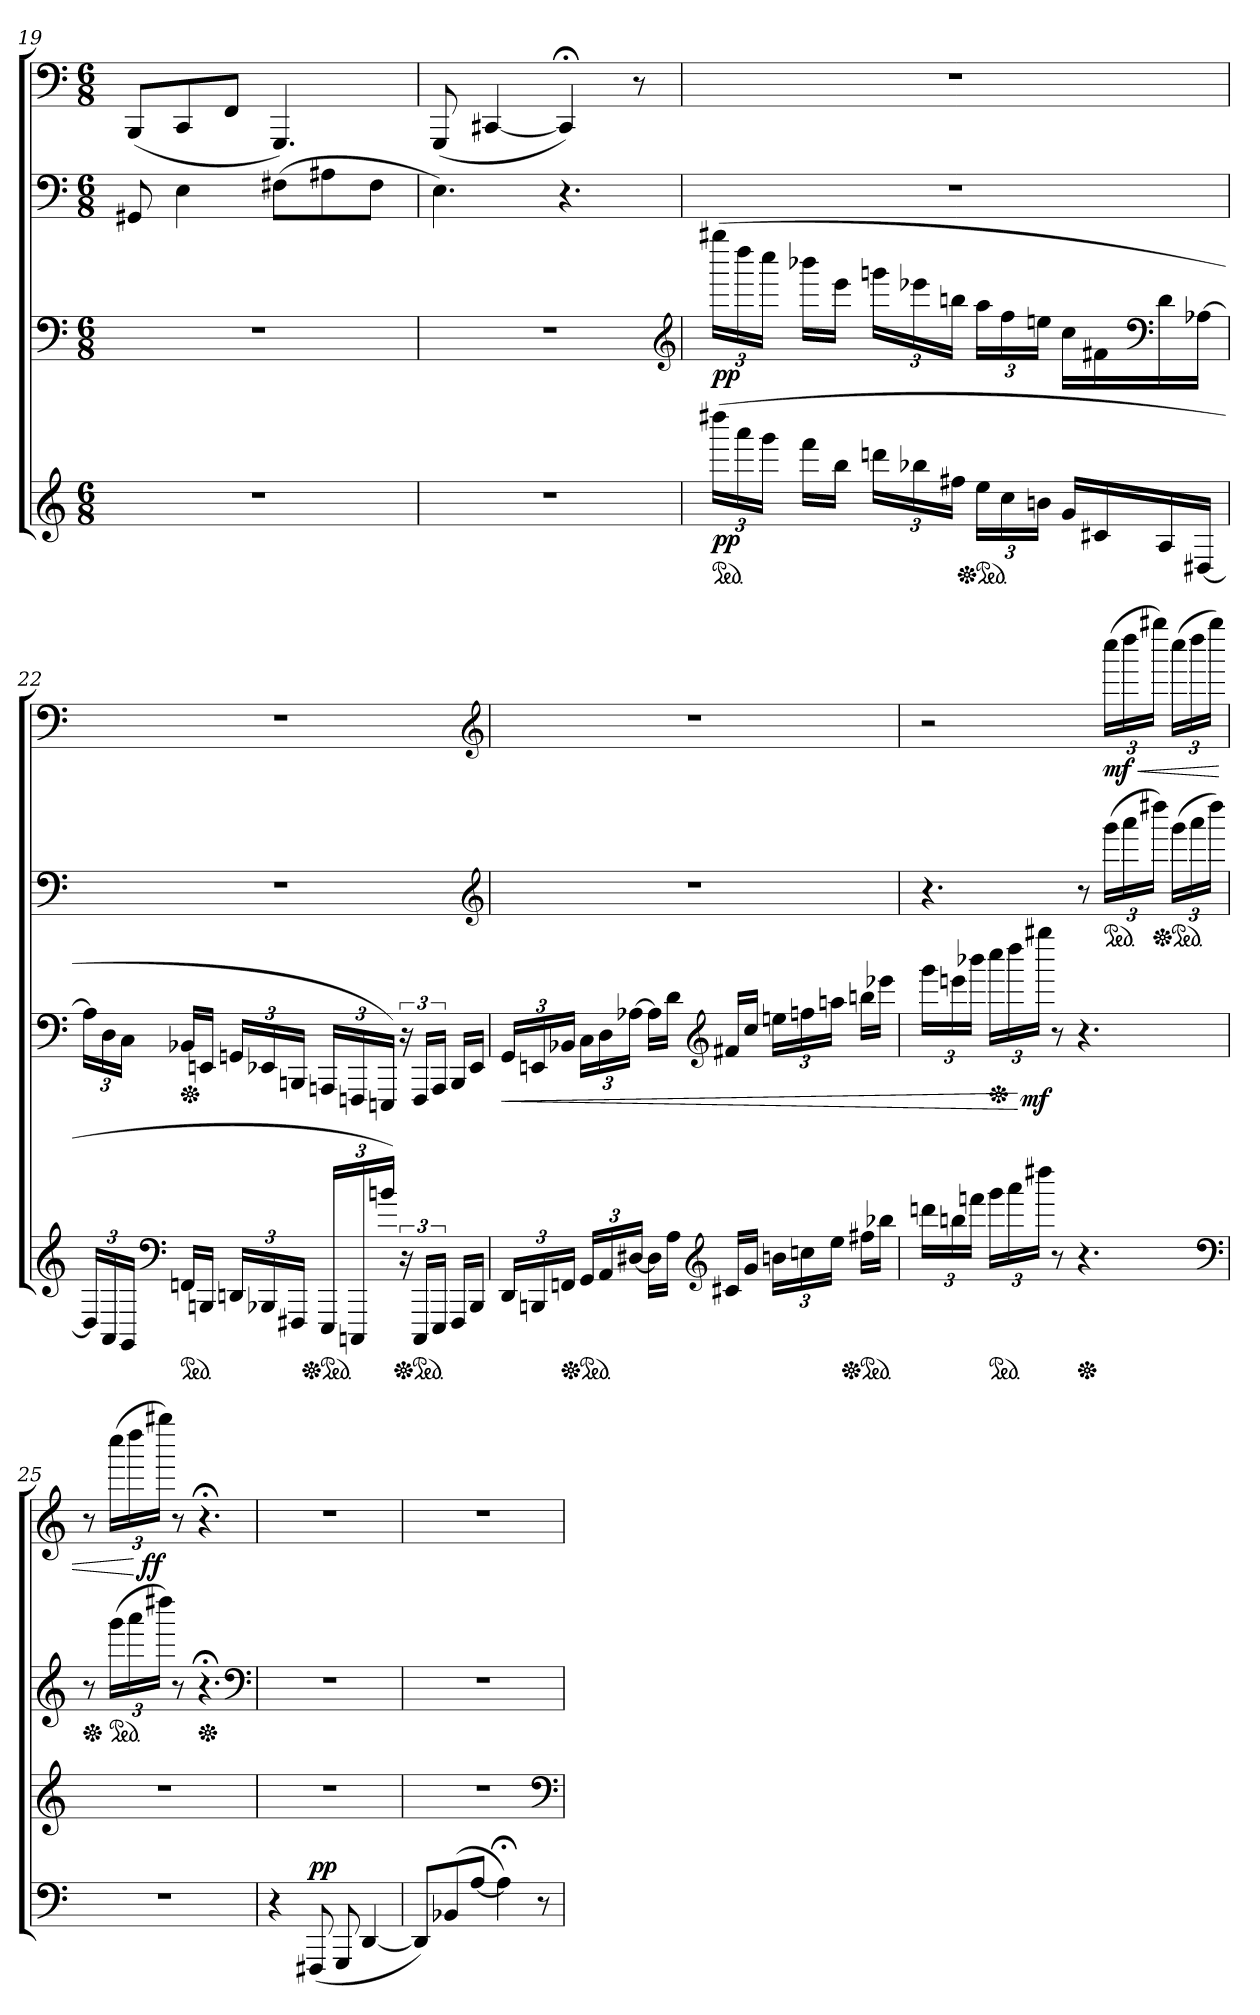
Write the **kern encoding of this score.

**kern	**dynam	**kern	**dynam	**kern	**kern	**dynam
*part4	*part4	*part3	*part3	*part2	*part1	*part1
*staff4	*staff4	*staff3	*staff3	*staff2	*staff1	*staff1
*clefG2	*	*clefF4	*	*clefF4	*clefF4	*
*k[]	*	*k[]	*	*k[]	*k[]	*
*M6/8	*	*M6/8	*	*M6/8	*M6/8	*
=19	=19	=19	=19	=19	=19	=19
2.r	.	2.r	.	8GG#X/	(8BBB/L	.
.	.	.	.	4E\	8CC/	.
.	.	.	.	.	8FF/J	.
.	.	.	.	(8F#X\L	4.GGG/)	.
.	.	.	.	8A#X\	.	.
.	.	.	.	8F#\J	.	.
=20	=20	=20	=20	=20	=20	=20
2.r	.	2.r	.	4.E\)	(8GGG/	.
.	.	.	.	.	[4CC#X/	.
.	.	.	.	4.r	4CC#;</])	.
.	.	.	.	.	8r	.
*	*	*clefG2	*	*	*	*
=21	=21	=21	=21	=21	=21	=21
*ped	*	*	*	*	*	*
(24dddd#X\LL	pp	(24gggg#X\LL	pp	2.r	2.r	.
24aaa\	.	24dddd\	.	.	.	.
24ggg\JJ	.	24cccc\JJ	.	.	.	.
16fff\LL	.	16bbb-X\LL	.	.	.	.
16bb\JJ	.	16eee\JJ	.	.	.	.
24dddn\LL	.	24gggn\LL	.	.	.	.
24bb-X\	.	24eee-X\	.	.	.	.
24ff#X\JJ	.	24bbn\JJ	.	.	.	.
*Xped	*	*	*	*	*	*
*ped	*	*	*	*	*	*
24ee\LL	.	24aa\LL	.	.	.	.
24cc\	.	24ff\	.	.	.	.
24bn\JJ	.	24een\JJ	.	.	.	.
16g/LL	.	16cc\LL	.	.	.	.
16c#X/	.	16f#X\	.	.	.	.
*	*	*clefF4	*	*	*	*
16A/	.	16d\	.	.	.	.
[16D#X/JJ	.	[16A-X\JJ	.	.	.	.
=22	=22	=22	=22	=22	=22	=22
24D#/LL]	.	24A-\LL]	.	2.r	2.r	.
24AA/	.	24D\	.	.	.	.
24GG/JJ	.	24C\JJ	.	.	.	.
*clefF4	*	*	*	*	*	*
*ped	*	*	*	*	*	*
*	*	*Xped	*	*	*	*
16FFn/LL	.	16BB-X/LL	.	.	.	.
16BBBn/JJ	.	16EEn/JJ	.	.	.	.
24DDn/LL	.	24GGn/LL	.	.	.	.
24BBB-X/	.	24EE-X/	.	.	.	.
24FFF#X/JJ	.	24BBBn/JJ	.	.	.	.
*Xped	*	*	*	*	*	*
*ped	*	*	*	*	*	*
24EEE/LL	.	24AAAn/LL	.	.	.	.
24CCCn/	.	24FFFn/	.	.	.	.
24bn/JJ)	.	24EEEn/JJ)	.	.	.	.
24r	.	24r	.	.	.	.
*Xped	*	*	*	*	*	*
*ped	*	*	*	*	*	*
(24CCC/LL	.	(24FFF/LL	.	.	.	.
24EEE/JJ	.	24AAA/JJ	.	.	.	.
16FFF#/LL	.	16BBB/LL	.	.	.	.
16BBB-/JJ	.	16EE-/JJ	.	.	.	.
*	*	*	*	*clefG2	*clefG2	*
=23	=23	=23	=23	=23	=23	=23
!	!	!	!LO:HP:b	!	!	!
24DD/LL	.	24GG/LL	<	2.r	2.r	.
24BBBn/	.	24EEn/	.	.	.	.
24FFn/JJ	.	24BB-X/JJ	.	.	.	.
*Xped	*	*	*	*	*	*
*ped	*	*	*	*	*	*
24GG/LL	.	24C\LL	.	.	.	.
24AA/	.	24D\	.	.	.	.
[24D#X/JJ	.	[24A-X\JJ	.	.	.	.
16D#\LL]	.	16A-\LL]	.	.	.	.
16A\JJ	.	16d\JJ	.	.	.	.
*clefG2	*	*clefG2	*	*	*	*
16c#X/LL	.	16f#X/LL	.	.	.	.
16g/JJ	.	16cc/JJ	.	.	.	.
24bn\LL	.	24een\LL	.	.	.	.
24ccn\	.	24ffn\	.	.	.	.
24ee\JJ	.	24aan\JJ	.	.	.	.
*Xped	*	*	*	*	*	*
*ped	*	*	*	*	*	*
16ff#X\LL	.	16bbn\LL	.	.	.	.
16bb-X\JJ	.	16eee-X\JJ	.	.	.	.
=24	=24	=24	=24	=24	=24	=24
24dddn\LL	.	24ggg\LL	.	4.r	2r	.
24bbn\	.	24eeen\	.	.	.	.
24fffn\JJ	.	24bbb-X\JJ	.	.	.	.
*ped	*	*	*	*	*	*
*	*	*Xped	*	*	*	*
24ggg\LL	.	24cccc\LL	.	.	.	.
24aaa\	.	24dddd\	.	.	.	.
24dddd#X\JJ	.	24gggg#X\JJ	[ mf	.	.	.
8r	.	8r	.	.	.	.
*Xped	*	*	*	*	*	*
4.r	.	4.r	.	8r	.	.
*	*	*	*	*ped	*	*
!	!	!	!	!	!	!LO:HP:b
.	.	.	.	(24ggg\LL	(24cccc\LL	< mf
.	.	.	.	24aaa\	24dddd\	.
.	.	.	.	24dddd#X\JJ)	24gggg#X\JJ)	.
*	*	*	*	*Xped	*	*
*	*	*	*	*ped	*	*
.	.	.	.	(24ggg\LL	(24cccc\LL	.
.	.	.	.	24aaa\	24dddd\	.
.	.	.	.	24dddd#\JJ)	24gggg#\JJ)	.
*clefF4	*	*	*	*	*	*
=25	=25	=25	=25	=25	=25	=25
*	*	*	*	*Xped	*	*
2.r	.	2.r	.	8r	8r	.
*	*	*	*	*ped	*	*
.	.	.	.	(24ggg\LL	(24cccc\LL	.
.	.	.	.	24aaa\	24dddd\	.
.	.	.	.	24dddd#X\JJ)	24gggg#X\JJ)	[ ff
.	.	.	.	8r	8r	.
*	*	*	*	*Xped	*	*
.	.	.	.	4.r;<	4.r;<	.
*	*	*	*	*clefF4	*	*
=26	=26	=26	=26	=26	=26	=26
!	!	!	!	!	!	!LO:DY:a
4r	.	2.r	.	2.r	2.r	♩=60
!	!LO:DY:a	!	!	!	!	!
(8FFF#X/	pp	.	.	.	.	.
8GGG/	.	.	.	.	.	.
[4DD/	.	.	.	.	.	.
=27	=27	=27	=27	=27	=27	=27
8DD/L])	.	2.r	.	2.r	2.r	.
(8BB-X/	.	.	.	.	.	.
[8A/J	.	.	.	.	.	.
4A;<\])	.	.	.	.	.	.
8r	.	.	.	.	.	.
*	*	*clefF4	*	*	*	*
=	=	=	=	=	=	=
*-	*-	*-	*-	*-	*-	*-
